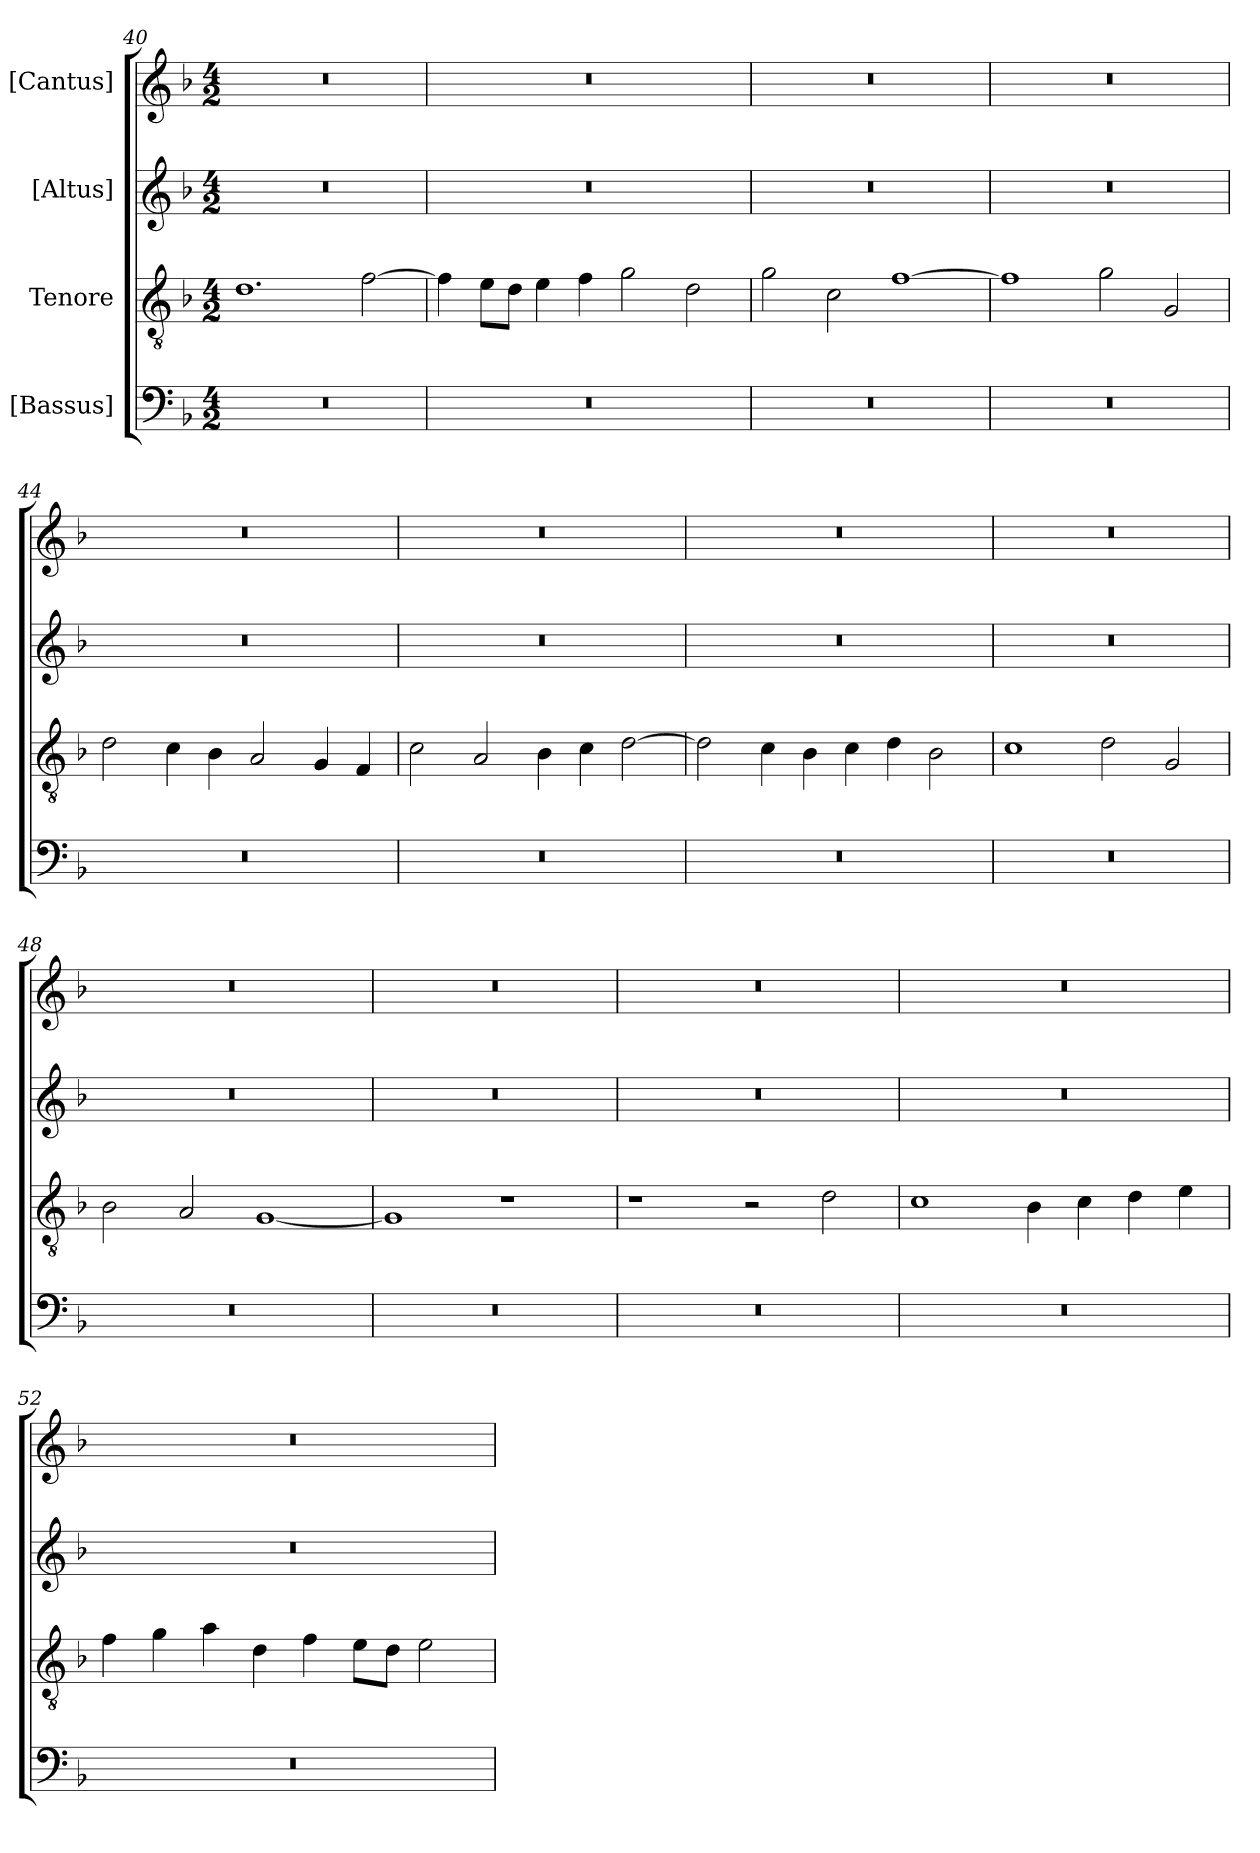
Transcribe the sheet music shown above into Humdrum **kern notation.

**kern	**kern	**kern	**kern
*part4	*part3	*part2	*part1
*staff4	*staff3	*staff2	*staff1
*I"[Bassus]	*I"Tenore	*I"[Altus]	*I"[Cantus]
*clefF4	*clefGv2	*clefG2	*clefG2
*k[b-]	*k[b-]	*k[b-]	*k[b-]
*F:	*F:	*F:	*F:
*M4/2	*M4/2	*M4/2	*M4/2
=40	=40	=40	=40
0r	1.d\	0r	0r
.	[2f\	.	.
=41	=41	=41	=41
0r	4f\]	0r	0r
.	8e\L	.	.
.	8d\J	.	.
.	4e\	.	.
.	4f\	.	.
.	2g\	.	.
.	2d\	.	.
=42	=42	=42	=42
0r	2g\	0r	0r
.	2c\	.	.
.	[1f\	.	.
=43	=43	=43	=43
0r	1f\]	0r	0r
.	2g\	.	.
.	2G/	.	.
=44	=44	=44	=44
0r	2d\	0r	0r
.	4c\	.	.
.	4B-\	.	.
.	2A/	.	.
.	4G/	.	.
.	4F/	.	.
=45	=45	=45	=45
0r	2c\	0r	0r
.	2A/	.	.
.	4B-\	.	.
.	4c\	.	.
.	[2d\	.	.
=46	=46	=46	=46
0r	2d\]	0r	0r
.	4c\	.	.
.	4B-\	.	.
.	4c\	.	.
.	4d\	.	.
.	2B-\	.	.
=47	=47	=47	=47
0r	1c\	0r	0r
.	2d\	.	.
.	2G/	.	.
=48	=48	=48	=48
0r	2B-\	0r	0r
.	2A/	.	.
.	[1G/	.	.
=49	=49	=49	=49
0r	1G/]	0r	0r
.	1r	.	.
=50	=50	=50	=50
0r	1r	0r	0r
.	2r	.	.
.	2d\	.	.
=51	=51	=51	=51
0r	1c\	0r	0r
.	4B-\	.	.
.	4c\	.	.
.	4d\	.	.
.	4e\	.	.
=52	=52	=52	=52
0r	4f\	0r	0r
.	4g\	.	.
.	4a\	.	.
.	4d\	.	.
.	4f\	.	.
.	8e\L	.	.
.	8d\J	.	.
.	2e\	.	.
=	=	=	=
*-	*-	*-	*-
